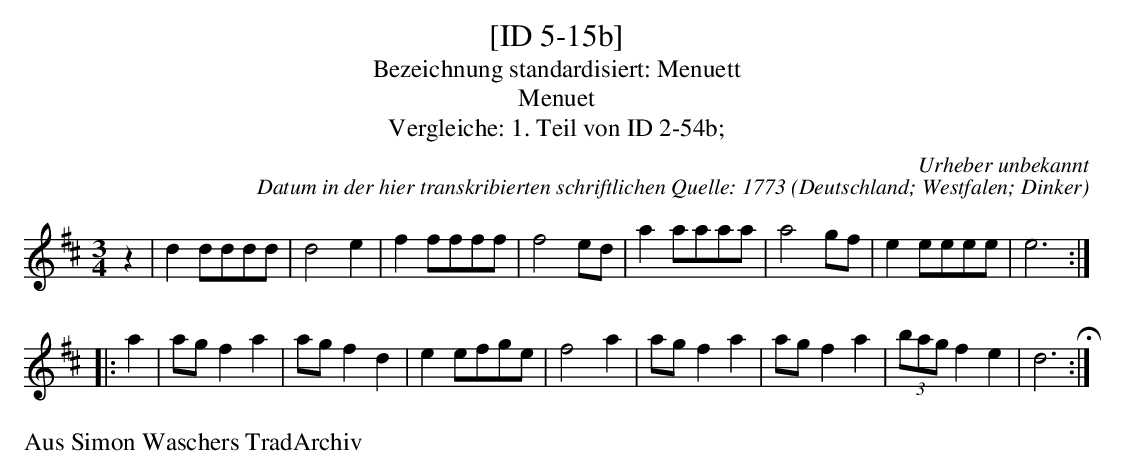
X:1
T:[ID 5-15b]
T:Bezeichnung standardisiert: Menuett
T:Menuet
T:Vergleiche: 1. Teil von ID 2-54b;
C:Urheber unbekannt
C:Datum in der hier transkribierten schriftlichen Quelle: 1773
O:Deutschland; Westfalen; Dinker
L:1/8
M:3/4
K:D
z2 |\ %auftakt
d2dddd | d4e2 | f2ffff | f4ed | a2aaaa | a4gf | e2eeee | e6 ::
a2 |\ %auftakt
agf2a2 | agf2d2 | e2efge | f4a2 | agf2a2 | agf2a2 | (3bagf2e2 | d6 H:|
